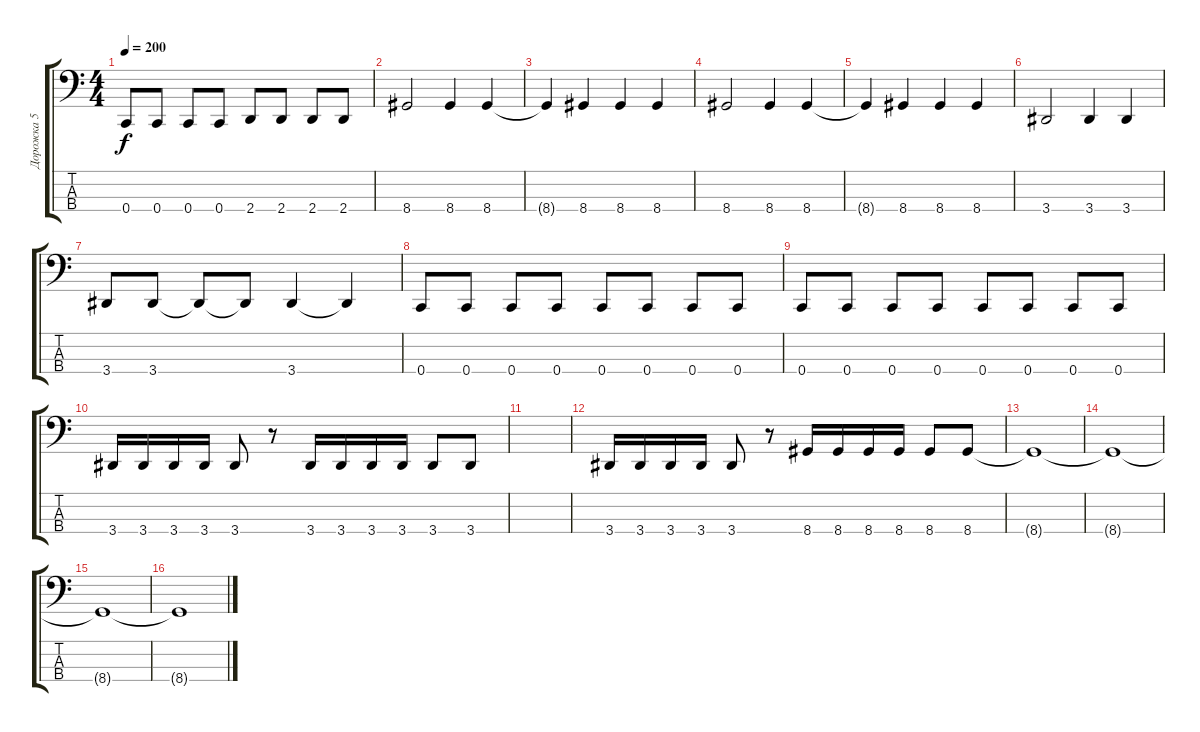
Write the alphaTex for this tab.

\track ("Дорожка 5" "Дорожка 5") {instrument electricbasspick}
\staff {score tabs}
\tuning (F2 C2 G1 C1) {hide}
\ts (4 4)
\tempo 200
\clef f4
\ks c
0.4.8{dy f} 0.4.8 0.4.8 0.4.8 2.4.8 2.4.8 2.4.8 2.4.8 |
8.4.2 8.4.4 8.4.4 |
8.4{t}.4 8.4.4 8.4.4 8.4.4 |
8.4.2 8.4.4 8.4.4 |
8.4{t}.4 8.4.4 8.4.4 8.4.4 |
3.4.2 3.4.4 3.4.4 |
3.4.8 3.4.8 3.4{t}.8 3.4{t}.8 3.4.4 3.4{t}.4 |
0.4.8 0.4.8 0.4.8 0.4.8 0.4.8 0.4.8 0.4.8 0.4.8 |
0.4.8 0.4.8 0.4.8 0.4.8 0.4.8 0.4.8 0.4.8 0.4.8 |
3.4.16 3.4.16 3.4.16 3.4.16 3.4.8 r.8 3.4.16 3.4.16 3.4.16 3.4.16 3.4.8 3.4.8 |
|
3.4.16 3.4.16 3.4.16 3.4.16 3.4.8 r.8 8.4.16 8.4.16 8.4.16 8.4.16 8.4.8 8.4.8 |
8.4{t}.1 |
8.4{t}.1 |
8.4{t}.1 |
8.4{t}.1
